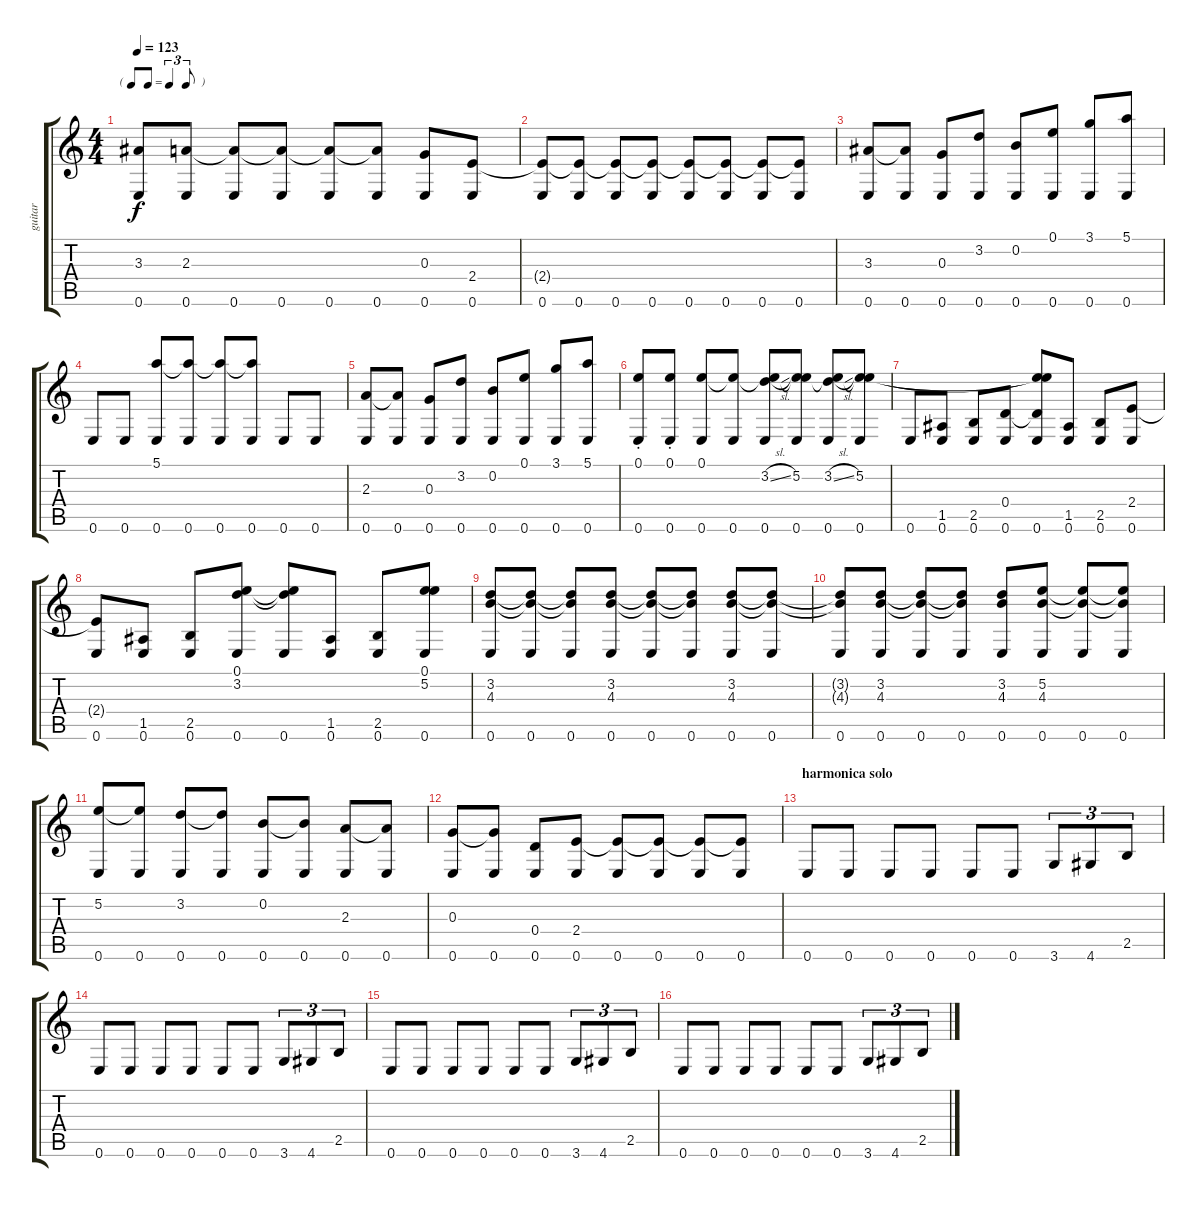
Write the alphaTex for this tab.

\track ("guitar" "guitar") {instrument acousticguitarnylon}
\staff {score tabs}
\tuning (E4 B3 G3 D3 A2 E2) {hide}
\ts (4 4)
\tf triplet8th
\tempo 123
\clef g2
\ks c
(3.3 0.6).8{dy f} (2.3 0.6).8 (2.3{t} 0.6).8 (2.3{t} 0.6).8 (2.3{t} 0.6).8 (2.3{t} 0.6).8 (0.3 0.6).8 (2.4 0.6).8 |
(2.4{t} 0.6).8 (2.4{t} 0.6).8 (2.4{t} 0.6).8 (2.4{t} 0.6).8 (2.4{t} 0.6).8 (2.4{t} 0.6).8 (2.4{t} 0.6).8 (2.4{t} 0.6).8 |
(3.3 0.6).8 (3.3{t} 0.6).8 (0.3 0.6).8 (3.2 0.6).8 (0.2 0.6).8 (0.1 0.6).8 (3.1 0.6).8 (5.1 0.6).8 |
0.6.8 0.6.8 (5.1 0.6).8 (5.1{t} 0.6).8 (5.1{t} 0.6).8 (5.1{t} 0.6).8 0.6.8 0.6.8 |
(2.3 0.6).8 (2.3{t} 0.6).8 (0.3 0.6).8 (3.2 0.6).8 (0.2 0.6).8 (0.1 0.6).8 (3.1 0.6).8 (5.1 0.6).8 |
(0.1{st} 0.6).8 (0.1{st} 0.6).8 (0.1 0.6).8 (0.1{t} 0.6).8 (0.1{t} 3.2{sl} 0.6).8 (0.1{t} 5.2 0.6).8 (0.1{t} 3.2{sl} 0.6).8 (0.1{t} 5.2 0.6).8 |
0.6.8 (1.5 0.6).8 (2.5 0.6).8 (0.4 0.6).8 (0.1{t} 5.2{t} 0.4{t} 0.6).8 (1.5 0.6).8 (2.5 0.6).8 (2.4 0.6).8 |
(2.4{t} 0.6).8 (1.5 0.6).8 (2.5 0.6).8 (0.1 3.2 0.6).8 (0.1{t} 3.2{t} 0.6).8 (1.5 0.6).8 (2.5 0.6).8 (0.1 5.2 0.6).8 |
(3.2 4.3 0.6).8 (3.2{t} 4.3{t} 0.6).8 (3.2{t} 4.3{t} 0.6).8 (3.2 4.3 0.6).8 (3.2{t} 4.3{t} 0.6).8 (3.2{t} 4.3{t} 0.6).8 (3.2 4.3 0.6).8 (3.2{t} 4.3{t} 0.6).8 |
(3.2{t} 4.3{t} 0.6).8 (3.2 4.3 0.6).8 (3.2{t} 4.3{t} 0.6).8 (3.2{t} 4.3{t} 0.6).8 (3.2 4.3 0.6).8 (5.2 4.3 0.6).8 (5.2{t} 4.3{t} 0.6).8 (5.2{t} 4.3{t} 0.6).8 |
(5.2 0.6).8 (5.2{t} 0.6).8 (3.2 0.6).8 (3.2{t} 0.6).8 (0.2 0.6).8 (0.2{t} 0.6).8 (2.3 0.6).8 (2.3{t} 0.6).8 |
(0.3 0.6).8 (0.3{t} 0.6).8 (0.4 0.6).8 (2.4 0.6).8 (2.4{t} 0.6).8 (2.4{t} 0.6).8 (2.4{t} 0.6).8 (2.4{t} 0.6).8 |
\section ("" "harmonica solo")
0.6.8 0.6.8 0.6.8 0.6.8 0.6.8 0.6.8 3.6.8{tu (3 2)} 4.6.8{tu (3 2)} 2.5.8{tu (3 2)} |
0.6.8 0.6.8 0.6.8 0.6.8 0.6.8 0.6.8 3.6.8{tu (3 2)} 4.6.8{tu (3 2)} 2.5.8{tu (3 2)} |
0.6.8 0.6.8 0.6.8 0.6.8 0.6.8 0.6.8 3.6.8{tu (3 2)} 4.6.8{tu (3 2)} 2.5.8{tu (3 2)} |
0.6.8 0.6.8 0.6.8 0.6.8 0.6.8 0.6.8 3.6.8{tu (3 2)} 4.6.8{tu (3 2)} 2.5.8{tu (3 2)}
